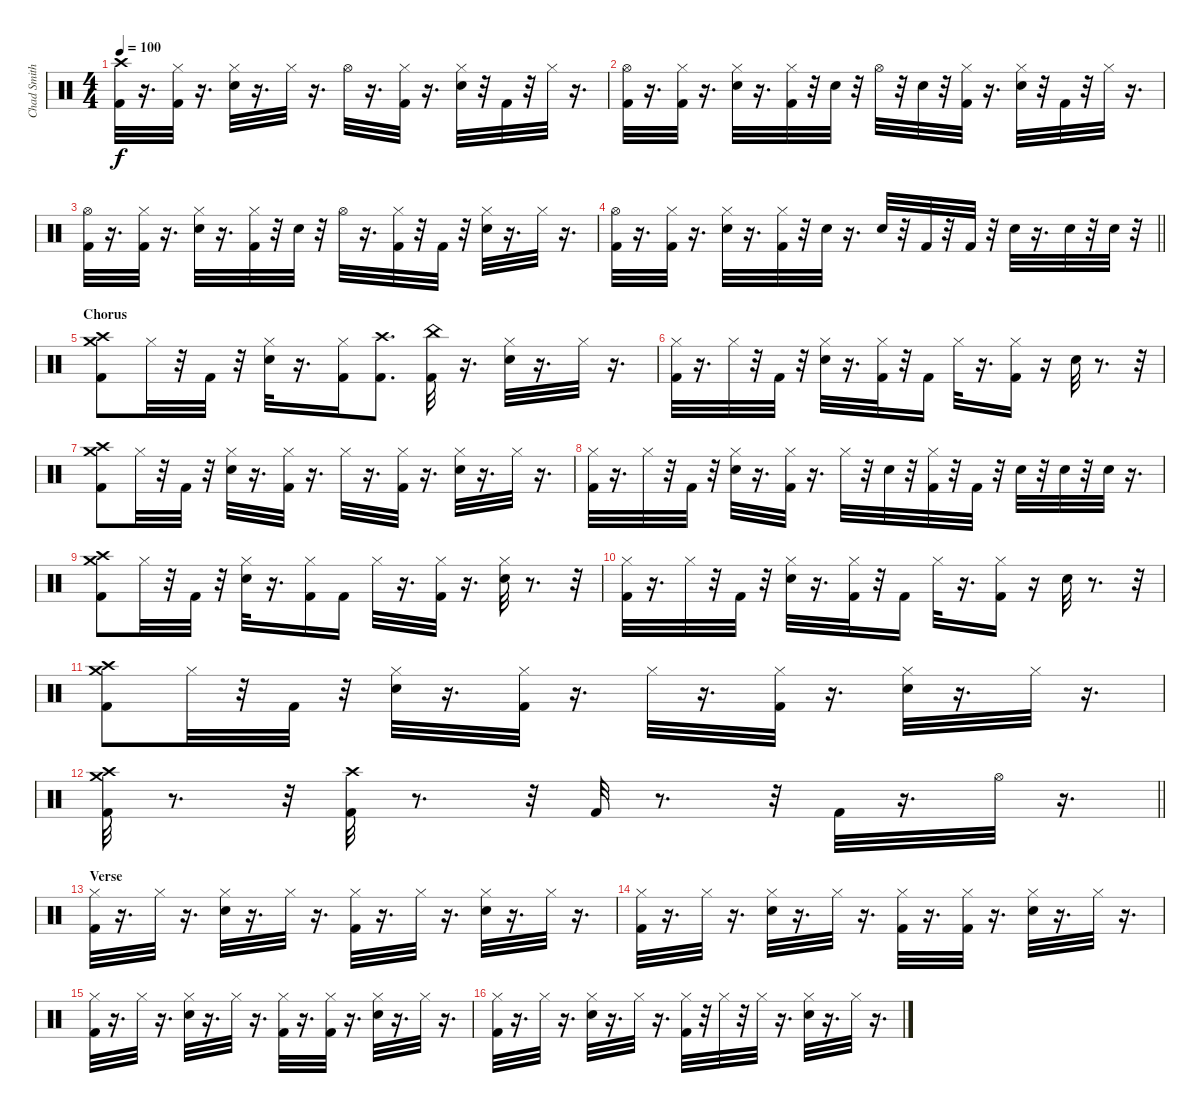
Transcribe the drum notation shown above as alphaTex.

\track ("Chad Smith (Drums)" "Chad Smith") {instrument percussion}
\staff {score}
\articulation defaults
\ts (4 4)
\tempo 100
\clef neutral
\ks c
("Kick (hit) 2" "Crash high (hit)").32{dy f} r.16{d} ("Kick (hit) 2" "Hi-Hat (closed)").32 r.16{d} ("Hi-Hat (closed)" "Snare (hit) 2").32 r.16{d} "Hi-Hat (closed)".32 r.16{d} "Hi-Hat (open)".32 r.16{d} ("Hi-Hat (closed)" "Kick (hit) 2").32 r.16{d} ("Snare (hit) 2" "Hi-Hat (closed)").32 r.32 "Kick (hit) 2".32 r.32 "Hi-Hat (closed)".32 r.16{d} |
("Kick (hit) 2" "Hi-Hat (open)").32 r.16{d} ("Kick (hit) 2" "Hi-Hat (closed)").32 r.16{d} ("Hi-Hat (closed)" "Snare (hit) 2").32 r.16{d} ("Kick (hit) 2" "Hi-Hat (closed)").32 r.32 "Snare (hit) 2".32 r.32 "Hi-Hat (open)".32 r.32 "Snare (hit) 2".32 r.32 ("Kick (hit) 2" "Hi-Hat (closed)").32 r.16{d} ("Snare (hit) 2" "Hi-Hat (closed)").32 r.32 "Kick (hit) 2".32 r.32 "Hi-Hat (closed)".32 r.16{d} |
("Hi-Hat (open)" "Kick (hit) 2").32 r.16{d} ("Hi-Hat (closed)" "Kick (hit) 2").32 r.16{d} ("Hi-Hat (closed)" "Snare (hit) 2").32 r.16{d} ("Kick (hit) 2" "Hi-Hat (closed)").32 r.32 "Snare (hit) 2".32 r.32 "Hi-Hat (open)".32 r.16{d} ("Hi-Hat (closed)" "Kick (hit) 2").32 r.32 "Kick (hit) 2".32 r.32 ("Hi-Hat (closed)" "Snare (hit) 2").32 r.16{d} "Hi-Hat (closed)".32 r.16{d} |
\barLineRight lightlight
("Kick (hit) 2" "Hi-Hat (open)").32 r.16{d} ("Kick (hit) 2" "Hi-Hat (closed)").32 r.16{d} ("Snare (hit) 2" "Hi-Hat (closed)").32 r.16{d} ("Kick (hit) 2" "Hi-Hat (closed)").32 r.32 "Snare (hit) 2".32 r.16{d} "Snare (hit) 2".32 r.32 "Kick (hit) 2".32 r.32 "Kick (hit) 2".32 r.32 "Snare (hit) 2".32 r.16{d} "Snare (hit) 2".32 r.32 "Snare (hit) 2".32 r.32 |
\section ("" "Chorus")
("Crash medium (hit)" "Kick (hit) 2" "Crash high (hit)").8 "Hi-Hat (closed)".32 r.32 "Kick (hit) 2".32 r.32 ("Hi-Hat (closed)" "Snare (hit) 2").32 r.16{d} ("Kick (hit) 2" "Hi-Hat (closed)").16 ("Crash high (hit)" "Kick (hit) 2").8{d} ("China (hit)" "Kick (hit) 2").32 r.16{d} ("Snare (hit) 2" "Hi-Hat (closed)").32 r.16{d} "Hi-Hat (closed)".32 r.16{d} |
("Hi-Hat (closed)" "Kick (hit) 2").32 r.16{d} "Hi-Hat (closed)".32 r.32 "Kick (hit) 2".32 r.32 ("Hi-Hat (closed)" "Snare (hit) 2").32 r.16{d} ("Hi-Hat (closed)" "Kick (hit) 2").32 r.32 "Kick (hit) 2".16 "Hi-Hat (closed)".32 r.16{d} ("Kick (hit) 2" "Hi-Hat (closed)").16 r.16 "Snare (hit) 2".32 r.8{d} r.32 |
("Crash medium (hit)" "Kick (hit) 2" "Crash high (hit)").8 "Hi-Hat (closed)".32 r.32 "Kick (hit) 2".32 r.32 ("Hi-Hat (closed)" "Snare (hit) 2").32 r.16{d} ("Kick (hit) 2" "Hi-Hat (closed)").32 r.16{d} "Hi-Hat (closed)".32 r.16{d} ("Hi-Hat (closed)" "Kick (hit) 2").32 r.16{d} ("Snare (hit) 2" "Hi-Hat (closed)").32 r.16{d} "Hi-Hat (closed)".32 r.16{d} |
("Hi-Hat (closed)" "Kick (hit) 2").32 r.16{d} "Hi-Hat (closed)".32 r.32 "Kick (hit) 2".32 r.32 ("Hi-Hat (closed)" "Snare (hit) 2").32 r.16{d} ("Hi-Hat (closed)" "Kick (hit) 2").32 r.16{d} "Hi-Hat (closed)".32 r.32 "Snare (hit) 2".32 r.32 ("Kick (hit) 2" "Hi-Hat (closed)").32 r.32 "Kick (hit) 2".32 r.32 "Snare (hit) 2".32 r.32 "Snare (hit) 2".32 r.32 "Snare (hit) 2".32 r.16{d} |
("Crash medium (hit)" "Kick (hit) 2" "Crash high (hit)").8 "Hi-Hat (closed)".32 r.32 "Kick (hit) 2".32 r.32 ("Hi-Hat (closed)" "Snare (hit) 2").32 r.16{d} ("Kick (hit) 2" "Hi-Hat (closed)").16 "Kick (hit) 2".16 "Hi-Hat (closed)".32 r.16{d} ("Hi-Hat (closed)" "Kick (hit) 2").32 r.16{d} ("Hi-Hat (closed)" "Snare (hit) 2").32 r.8{d} r.32 |
("Hi-Hat (closed)" "Kick (hit) 2").32 r.16{d} "Hi-Hat (closed)".32 r.32 "Kick (hit) 2".32 r.32 ("Hi-Hat (closed)" "Snare (hit) 2").32 r.16{d} ("Hi-Hat (closed)" "Kick (hit) 2").32 r.32 "Kick (hit) 2".16 "Hi-Hat (closed)".32 r.16{d} ("Kick (hit) 2" "Hi-Hat (closed)").16 r.16 "Snare (hit) 2".32 r.8{d} r.32 |
("Crash medium (hit)" "Kick (hit) 2" "Crash high (hit)").8 "Hi-Hat (closed)".32 r.32 "Kick (hit) 2".32 r.32 ("Hi-Hat (closed)" "Snare (hit) 2").32 r.16{d} ("Kick (hit) 2" "Hi-Hat (closed)").32 r.16{d} "Hi-Hat (closed)".32 r.16{d} ("Hi-Hat (closed)" "Kick (hit) 2").32 r.16{d} ("Snare (hit) 2" "Hi-Hat (closed)").32 r.16{d} "Hi-Hat (closed)".32 r.16{d} |
\barLineRight lightlight
("Kick (hit) 2" "Crash high (hit)" "Crash medium (hit)").32 r.8{d} r.32 ("Kick (hit) 2" "Crash high (hit)").32 r.8{d} r.32 "Kick (hit) 2".32 r.8{d} r.32 "Kick (hit) 2".32 r.16{d} "Hi-Hat (open)".32 r.16{d} |
\section ("" "Verse")
("Hi-Hat (closed)" "Kick (hit) 2").32 r.16{d} "Hi-Hat (closed)".32 r.16{d} ("Snare (hit) 2" "Hi-Hat (closed)").32 r.16{d} "Hi-Hat (closed)".32 r.16{d} ("Hi-Hat (closed)" "Kick (hit) 2").32 r.16{d} "Hi-Hat (closed)".32 r.16{d} ("Snare (hit) 2" "Hi-Hat (closed)").32 r.16{d} "Hi-Hat (closed)".32 r.16{d} |
("Kick (hit) 2" "Hi-Hat (closed)").32 r.16{d} "Hi-Hat (closed)".32 r.16{d} ("Snare (hit) 2" "Hi-Hat (closed)").32 r.16{d} "Hi-Hat (closed)".32 r.16{d} ("Hi-Hat (closed)" "Kick (hit) 2").32 r.16{d} ("Kick (hit) 2" "Hi-Hat (closed)").32 r.16{d} ("Snare (hit) 2" "Hi-Hat (closed)").32 r.16{d} "Hi-Hat (closed)".32 r.16{d} |
("Kick (hit) 2" "Hi-Hat (closed)").32 r.16{d} "Hi-Hat (closed)".32 r.16{d} ("Hi-Hat (closed)" "Snare (hit) 2").32 r.16{d} "Hi-Hat (closed)".32 r.16{d} ("Kick (hit) 2" "Hi-Hat (closed)").32 r.16{d} ("Kick (hit) 2" "Hi-Hat (closed)").32 r.16{d} ("Hi-Hat (closed)" "Snare (hit) 2").32 r.16{d} "Hi-Hat (closed)".32 r.16{d} |
("Kick (hit) 2" "Hi-Hat (closed)").32 r.16{d} "Hi-Hat (closed)".32 r.16{d} ("Snare (hit) 2" "Hi-Hat (closed)").32 r.16{d} "Hi-Hat (closed)".32 r.16{d} ("Hi-Hat (closed)" "Kick (hit) 2").32 r.32 "Hi-Hat (closed)".32 r.32 "Hi-Hat (closed)".32 r.16{d} ("Snare (hit) 2" "Hi-Hat (closed)").32 r.16{d} "Hi-Hat (closed)".32 r.16{d}
